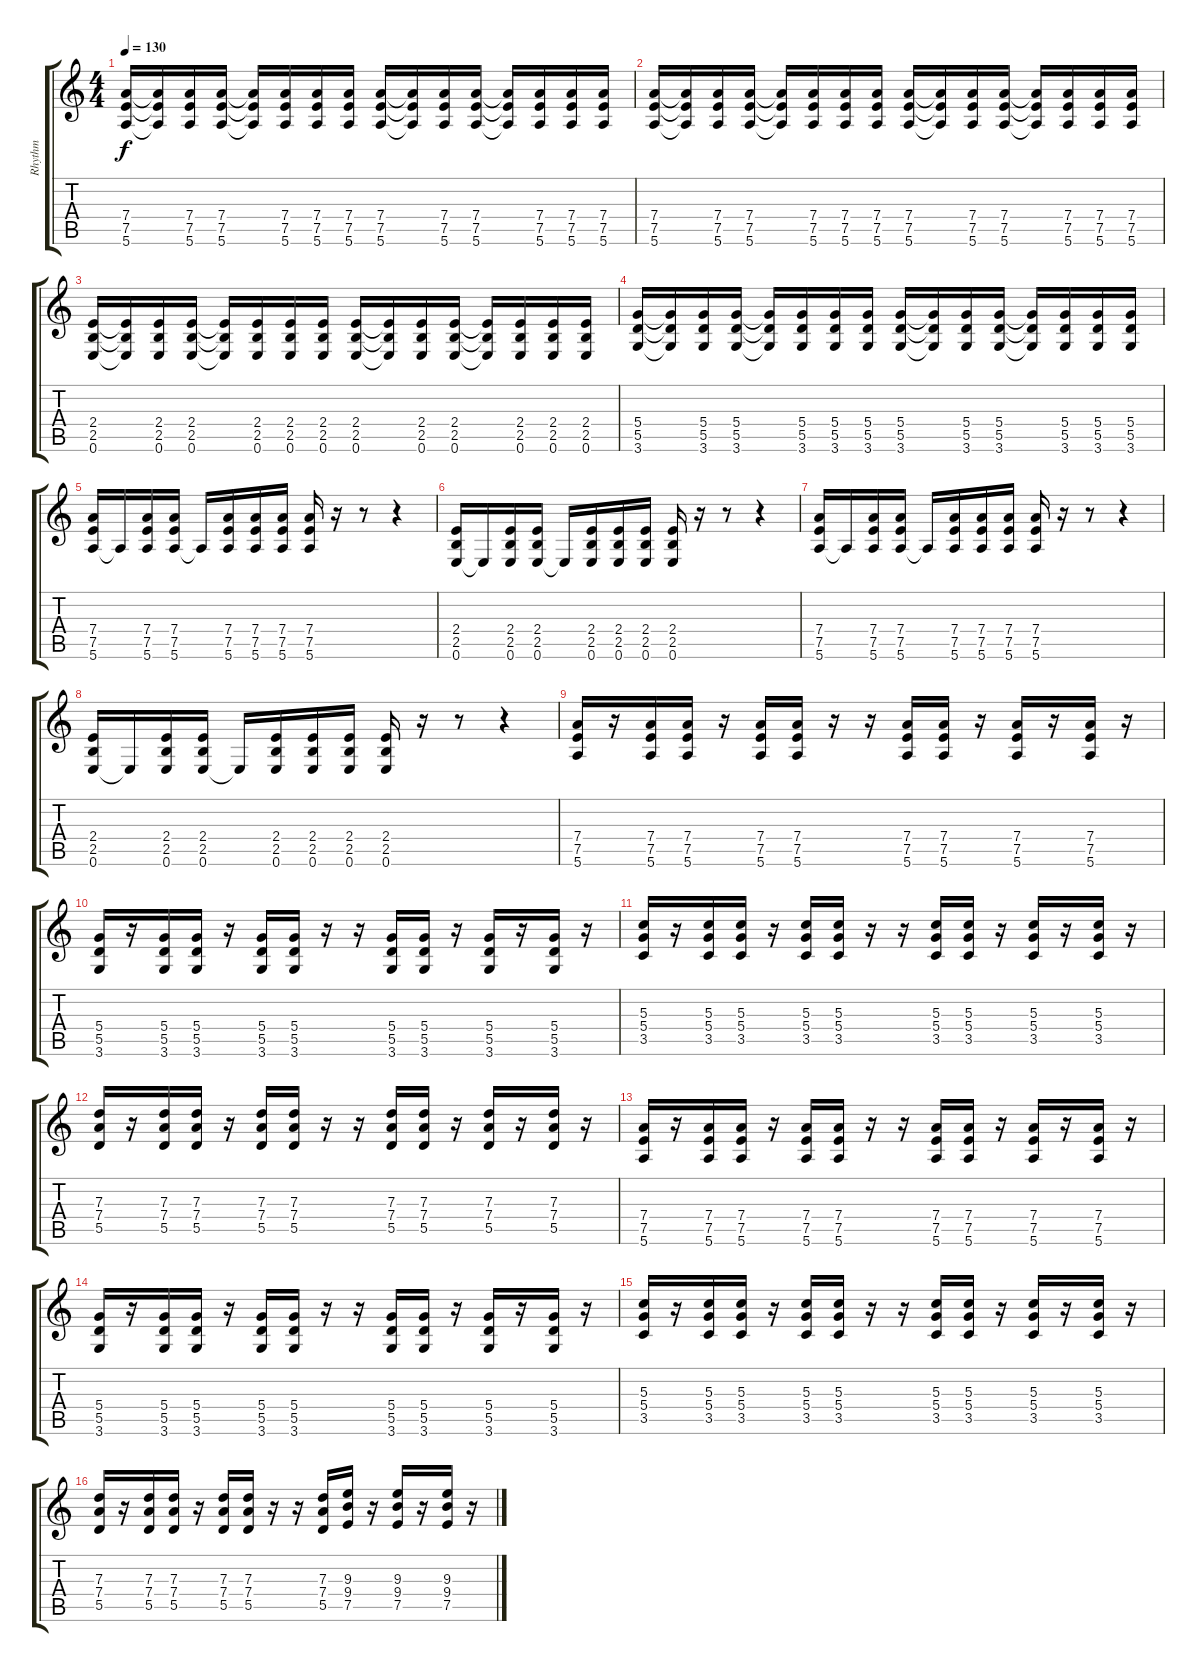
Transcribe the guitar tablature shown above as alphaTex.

\track ("Rhythm" "Rhythm") {instrument distortionguitar}
\staff {score tabs}
\tuning (E4 B3 G3 D3 A2 E2) {hide}
\ts (4 4)
\tempo 130
\clef g2
\ks c
(7.4 7.5 5.6).16{dy f} (7.4{t} 7.5{t} 5.6{t}).16 (7.4 7.5 5.6).16 (7.4 7.5 5.6).16 (7.4{t} 7.5{t} 5.6{t}).16 (7.4 7.5 5.6).16 (7.4 7.5 5.6).16 (7.4 7.5 5.6).16 (7.4 7.5 5.6).16 (7.4{t} 7.5{t} 5.6{t}).16 (7.4 7.5 5.6).16 (7.4 7.5 5.6).16 (7.4{t} 7.5{t} 5.6{t}).16 (7.4 7.5 5.6).16 (7.4 7.5 5.6).16 (7.4 7.5 5.6).16 |
(7.4 7.5 5.6).16 (7.4{t} 7.5{t} 5.6{t}).16 (7.4 7.5 5.6).16 (7.4 7.5 5.6).16 (7.4{t} 7.5{t} 5.6{t}).16 (7.4 7.5 5.6).16 (7.4 7.5 5.6).16 (7.4 7.5 5.6).16 (7.4 7.5 5.6).16 (7.4{t} 7.5{t} 5.6{t}).16 (7.4 7.5 5.6).16 (7.4 7.5 5.6).16 (7.4{t} 7.5{t} 5.6{t}).16 (7.4 7.5 5.6).16 (7.4 7.5 5.6).16 (7.4 7.5 5.6).16 |
(2.4 2.5 0.6).16 (2.4{t} 2.5{t} 0.6{t}).16 (2.4 2.5 0.6).16 (2.4 2.5 0.6).16 (2.4{t} 2.5{t} 0.6{t}).16 (2.4 2.5 0.6).16 (2.4 2.5 0.6).16 (2.4 2.5 0.6).16 (2.4 2.5 0.6).16 (2.4{t} 2.5{t} 0.6{t}).16 (2.4 2.5 0.6).16 (2.4 2.5 0.6).16 (2.4{t} 2.5{t} 0.6{t}).16 (2.4 2.5 0.6).16 (2.4 2.5 0.6).16 (2.4 2.5 0.6).16 |
(5.4 5.5 3.6).16 (5.4{t} 5.5{t} 3.6{t}).16 (5.4 5.5 3.6).16 (5.4 5.5 3.6).16 (5.4{t} 5.5{t} 3.6{t}).16 (5.4 5.5 3.6).16 (5.4 5.5 3.6).16 (5.4 5.5 3.6).16 (5.4 5.5 3.6).16 (5.4{t} 5.5{t} 3.6{t}).16 (5.4 5.5 3.6).16 (5.4 5.5 3.6).16 (5.4{t} 5.5{t} 3.6{t}).16 (5.4 5.5 3.6).16 (5.4 5.5 3.6).16 (5.4 5.5 3.6).16 |
(7.4 7.5 5.6).16 5.6{t}.16 (7.4 7.5 5.6).16 (7.4 7.5 5.6).16 5.6{t}.16 (7.4 7.5 5.6).16 (7.4 7.5 5.6).16 (7.4 7.5 5.6).16 (7.4 7.5 5.6).16 r.16 r.8 r.4 |
(2.4 2.5 0.6).16 0.6{t}.16 (2.4 2.5 0.6).16 (2.4 2.5 0.6).16 0.6{t}.16 (2.4 2.5 0.6).16 (2.4 2.5 0.6).16 (2.4 2.5 0.6).16 (2.4 2.5 0.6).16 r.16 r.8 r.4 |
(7.4 7.5 5.6).16 5.6{t}.16 (7.4 7.5 5.6).16 (7.4 7.5 5.6).16 5.6{t}.16 (7.4 7.5 5.6).16 (7.4 7.5 5.6).16 (7.4 7.5 5.6).16 (7.4 7.5 5.6).16 r.16 r.8 r.4 |
(2.4 2.5 0.6).16 0.6{t}.16 (2.4 2.5 0.6).16 (2.4 2.5 0.6).16 0.6{t}.16 (2.4 2.5 0.6).16 (2.4 2.5 0.6).16 (2.4 2.5 0.6).16 (2.4 2.5 0.6).16 r.16 r.8 r.4 |
(7.4 7.5 5.6).16 r.16 (7.4 7.5 5.6).16 (7.4 7.5 5.6).16 r.16 (7.4 7.5 5.6).16 (7.4 7.5 5.6).16 r.16 r.16 (7.4 7.5 5.6).16 (7.4 7.5 5.6).16 r.16 (7.4 7.5 5.6).16 r.16 (7.4 7.5 5.6).16 r.16 |
(5.4 5.5 3.6).16 r.16 (5.4 5.5 3.6).16 (5.4 5.5 3.6).16 r.16 (5.4 5.5 3.6).16 (5.4 5.5 3.6).16 r.16 r.16 (5.4 5.5 3.6).16 (5.4 5.5 3.6).16 r.16 (5.4 5.5 3.6).16 r.16 (5.4 5.5 3.6).16 r.16 |
(5.3 5.4 3.5).16 r.16 (5.3 5.4 3.5).16 (5.3 5.4 3.5).16 r.16 (5.3 5.4 3.5).16 (5.3 5.4 3.5).16 r.16 r.16 (5.3 5.4 3.5).16 (5.3 5.4 3.5).16 r.16 (5.3 5.4 3.5).16 r.16 (5.3 5.4 3.5).16 r.16 |
(7.3 7.4 5.5).16 r.16 (7.3 7.4 5.5).16 (7.3 7.4 5.5).16 r.16 (7.3 7.4 5.5).16 (7.3 7.4 5.5).16 r.16 r.16 (7.3 7.4 5.5).16 (7.3 7.4 5.5).16 r.16 (7.3 7.4 5.5).16 r.16 (7.3 7.4 5.5).16 r.16 |
(7.4 7.5 5.6).16 r.16 (7.4 7.5 5.6).16 (7.4 7.5 5.6).16 r.16 (7.4 7.5 5.6).16 (7.4 7.5 5.6).16 r.16 r.16 (7.4 7.5 5.6).16 (7.4 7.5 5.6).16 r.16 (7.4 7.5 5.6).16 r.16 (7.4 7.5 5.6).16 r.16 |
(5.4 5.5 3.6).16 r.16 (5.4 5.5 3.6).16 (5.4 5.5 3.6).16 r.16 (5.4 5.5 3.6).16 (5.4 5.5 3.6).16 r.16 r.16 (5.4 5.5 3.6).16 (5.4 5.5 3.6).16 r.16 (5.4 5.5 3.6).16 r.16 (5.4 5.5 3.6).16 r.16 |
(5.3 5.4 3.5).16 r.16 (5.3 5.4 3.5).16 (5.3 5.4 3.5).16 r.16 (5.3 5.4 3.5).16 (5.3 5.4 3.5).16 r.16 r.16 (5.3 5.4 3.5).16 (5.3 5.4 3.5).16 r.16 (5.3 5.4 3.5).16 r.16 (5.3 5.4 3.5).16 r.16 |
(7.3 7.4 5.5).16 r.16 (7.3 7.4 5.5).16 (7.3 7.4 5.5).16 r.16 (7.3 7.4 5.5).16 (7.3 7.4 5.5).16 r.16 r.16 (7.3 7.4 5.5).16 (9.3 9.4 7.5).16 r.16 (9.3 9.4 7.5).16 r.16 (9.3 9.4 7.5).16 r.16
